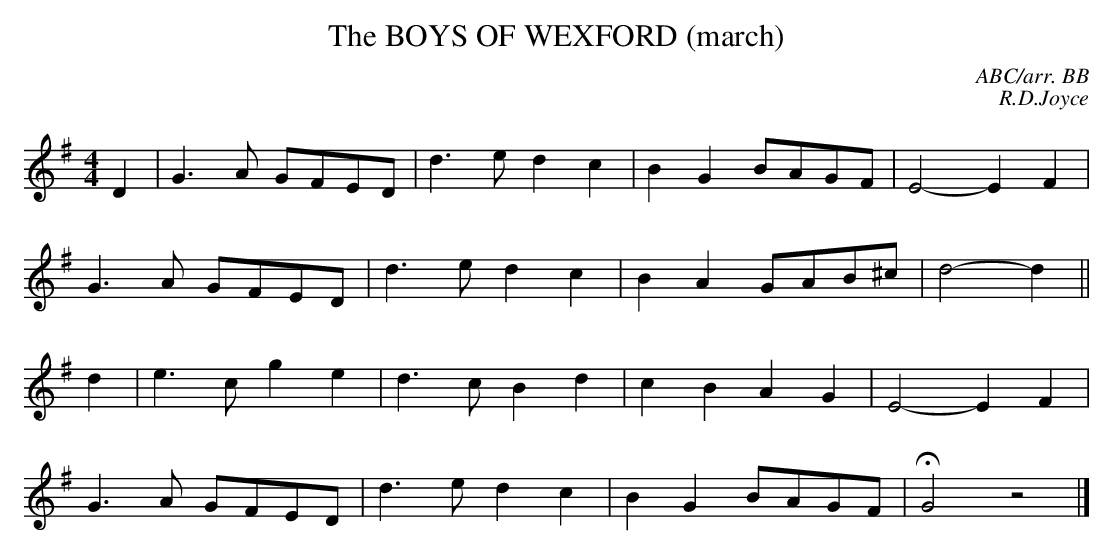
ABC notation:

X:1
T:BOYS OF WEXFORD (march), The
C:ABC/arr. BB
C:R.D.Joyce
Y:"with spirit"
L:1/8
M:4/4
K:G
D2|G3A GFED|d3e d2c2|B2G2 BAGF|E4 -E2F2|
G3A GFED|d3e d2c2|B2A2 GAB^c|d4 -d2||
d2|e3c g2e2|d3c B2d2|c2B2 A2G2|E4 -E2F2|
G3A GFED|d3e d2c2|B2G2 BAGF|HG4z4|]
